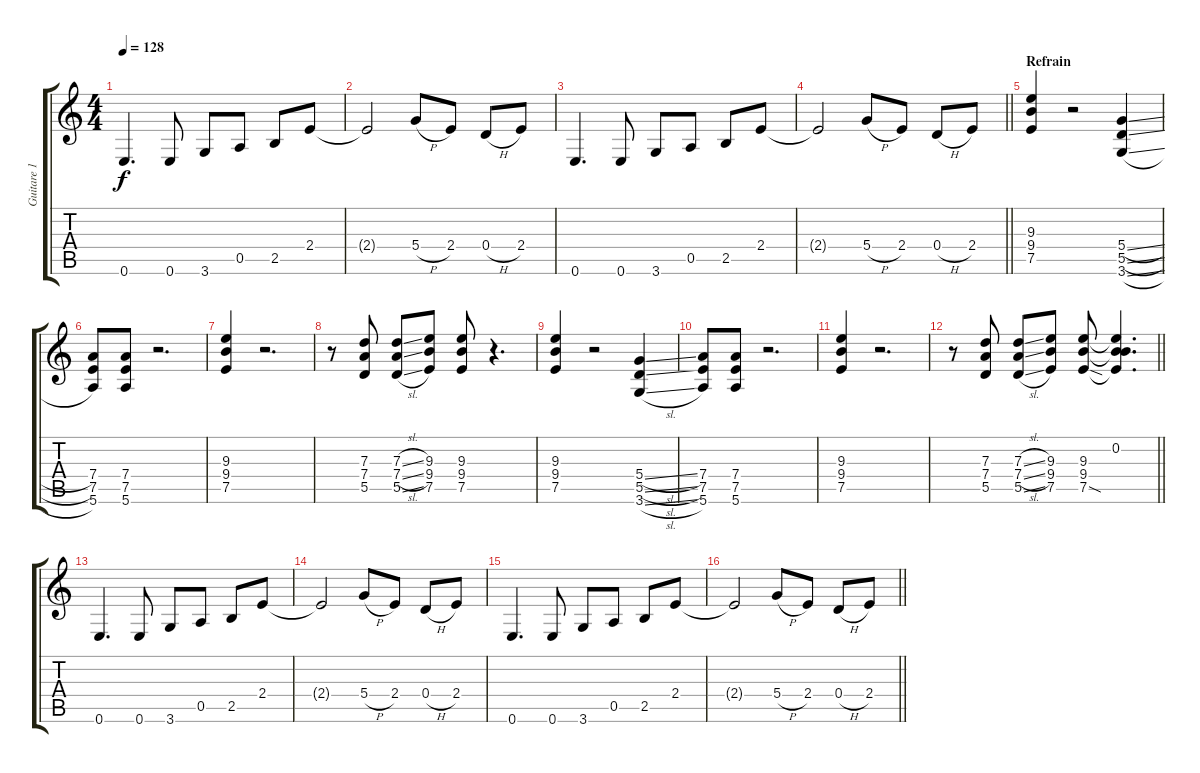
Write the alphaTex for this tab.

\track ("Guitare 1" "Guitare 1") {instrument distortionguitar}
\staff {score tabs}
\tuning (E4 B3 G3 D3 A2 E2) {hide}
\ts (4 4)
\tempo 128
\clef g2
\ks c
0.6.4{d dy f} 0.6.8 3.6.8 0.5.8 2.5.8 2.4.8 |
2.4{t}.2 5.4{h}.8 2.4.8 0.4{h}.8 2.4.8 |
0.6.4{d} 0.6.8 3.6.8 0.5.8 2.5.8 2.4.8 |
\barLineRight lightlight
2.4{t}.2 5.4{h}.8 2.4.8 0.4{h}.8 2.4.8 |
\section ("" "Refrain")
(9.3 9.4 7.5).4 r.2 (5.4{sl} 5.5{sl} 3.6{sl}).4 |
(7.4 7.5 5.6).8 (7.4 7.5 5.6).8 r.2{d} |
(9.3 9.4 7.5).4 r.2{d} |
r.8 (7.3 7.4 5.5).8 (7.3{sl} 7.4{sl} 5.5{sl}).8 (9.3 9.4 7.5).8 (9.3 9.4 7.5).8 r.4{d} |
(9.3 9.4 7.5).4 r.2 (5.4{sl} 5.5{sl} 3.6{sl}).4 |
(7.4 7.5 5.6).8 (7.4 7.5 5.6).8 r.2{d} |
(9.3 9.4 7.5).4 r.2{d} |
\barLineRight lightlight
r.8 (7.3 7.4 5.5).8 (7.3{sl} 7.4{sl} 5.5{sl}).8 (9.3 9.4 7.5).8 (9.3 9.4 7.5{sod}).8 (0.2 9.3{t} 9.4{t} 7.5{t}).4{d} |
\section ("" "")
0.6.4{d} 0.6.8 3.6.8 0.5.8 2.5.8 2.4.8 |
2.4{t}.2 5.4{h}.8 2.4.8 0.4{h}.8 2.4.8 |
0.6.4{d} 0.6.8 3.6.8 0.5.8 2.5.8 2.4.8 |
\barLineRight lightlight
2.4{t}.2 5.4{h}.8 2.4.8 0.4{h}.8 2.4.8
